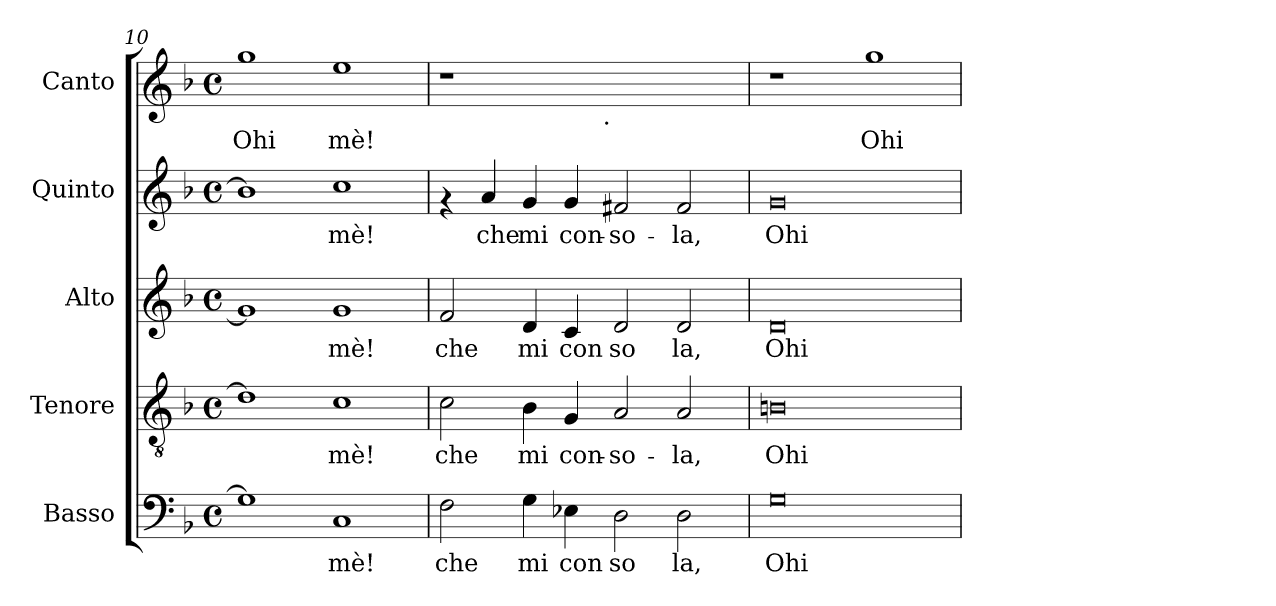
**kern	**text	**kern	**text	**kern	**text	**kern	**text	**kern	**text
*part5	*part5	*part4	*part4	*part3	*part3	*part2	*part2	*part1	*part1
*staff5	*staff5	*staff4	*staff4	*staff3	*staff3	*staff2	*staff2	*staff1	*staff1
*I"Basso	*	*I"Tenore	*	*I"Alto	*	*I"Quinto	*	*I"Canto	*
*I'Basso	*	*I'Tenore	*	*I'Alto	*	*I'Quinto	*	*I'Canto	*
*clefF4	*	*clefGv2	*	*clefG2	*	*clefG2	*	*clefG2	*
*k[b-]	*	*k[b-]	*	*k[b-]	*	*k[b-]	*	*k[b-]	*
*F:	*	*F:	*	*F:	*	*F:	*	*F:	*
*M4/4	*	*M4/4	*	*M4/4	*	*M4/4	*	*M4/4	*
*met(c)	*	*met(c)	*	*met(c)	*	*met(c)	*	*met(c)	*
=10	=10	=10	=10	=10	=10	=10	=10	=10	=10
!	!LO:LY:b	!	!LO:LY:b:cj	!	!LO:LY:b:cj	!	!LO:LY:b:cj	!	!LO:LY:b:cj
1G]	.	1d]	.	1g]	.	1b]	--	1gg	Ohi
!	!LO:LY:b	!	!LO:LY:b:cj	!	!LO:LY:b:cj	!	!LO:LY:b:cj	!	!LO:LY:b:cj
1C	mè!	1c	mè!	1g	mè!	1cc	-mè!	1ee	mè!
!!LO:PB:g=z
=11	=11	=11	=11	=11	=11	=11	=11	=11	=11
!	!LO:LY:b	!	!LO:LY:b:cj	!	!LO:LY:b:cj	!	!	!	!
*	*	*	*	*	*	*	*	*^	*
2F\	che	2c\	che	2f/	che	4rf	.	1r	2ryy	.
!	!	!	!	!	!	!	!LO:LY:b:cj	!	!	!
.	.	.	.	.	.	4a/	che	.	.	.
!	!LO:LY:b	!	!LO:LY:b:cj	!	!LO:LY:b:cj	!	!LO:LY:b:cj	!	!	!
4G\	mi	4B-\	mi	4d/	mi	4g/	mi	.	4...ryy	.
!	!LO:LY:b	!	!LO:LY:b:cj	!	!LO:LY:b:cj	!	!LO:LY:b:cj	!	!	!
4E-X\	con	4G/	con-	4c/	con	4g/	con-	.	.	.
!	!	!	!	!	!	!	!	!	!LO:TX:b:t=.	!
.	.	.	.	.	.	.	.	.	1ryy	.
!	!LO:LY:b	!	!LO:LY:b:cj	!	!LO:LY:b:cj	!	!LO:LY:b:cj	!	!	!
2D\	so	2A/	-so-	2d/	so	2f#X/	-so-	1ryy	.	.
!	!LO:LY:b	!	!LO:LY:b:cj	!	!LO:LY:b:cj	!	!LO:LY:b:cj	!	!	!
2D\	la,	2A/	-la,	2d/	la,	2f#/	-la,	.	.	.
.	.	.	.	.	.	.	.	.	32ryy	.
=12	=12	=12	=12	=12	=12	=12	=12	=12	=12	=12
!	!LO:LY:b	!	!LO:LY:b:cj	!	!LO:LY:b:cj	!	!LO:LY:b:cj	!	!	!
*	*	*	*	*	*	*	*	*v	*v	*
0G	Ohi	0Bn	Ohi-	0d	Ohi	0g	Ohi-	1r	.
!	!	!	!	!	!	!	!	!	!LO:LY:b:cj
.	.	.	.	.	.	.	.	1gg	Ohi
=	=	=	=	=	=	=	=	=	=
*-	*-	*-	*-	*-	*-	*-	*-	*-	*-
